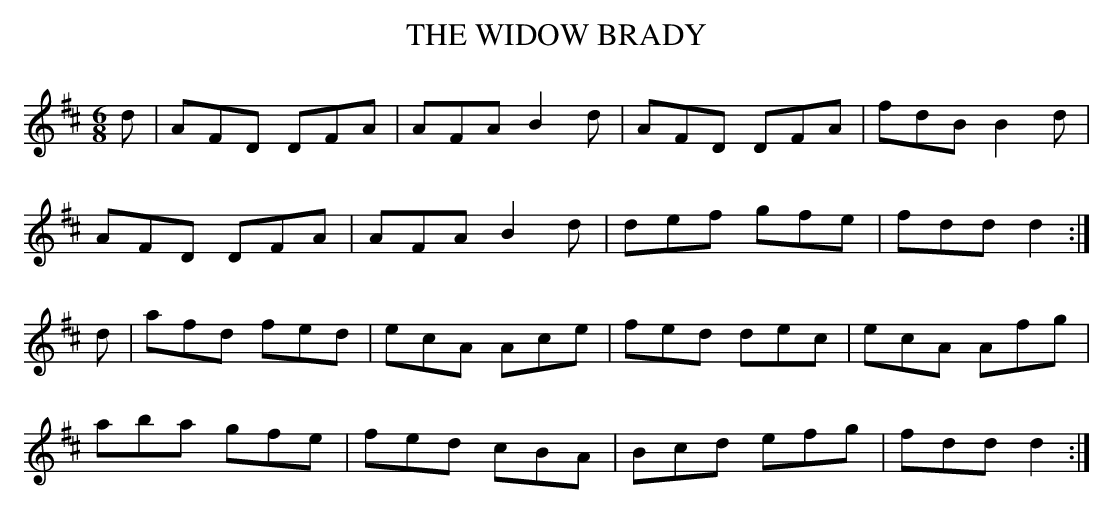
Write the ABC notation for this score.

X:1
T:THE WIDOW BRADY
M:6/8
L:1/8
K:D
d|AFD DFA|AFA B2d|AFD DFA|fdB B2d|
AFD DFA|AFA B2d|def gfe|fdd d2 :|
d|afd fed|ecA Ace|fed dec|ecA Afg|
aba gfe|fed cBA|Bcd efg|fdd d2 :|
